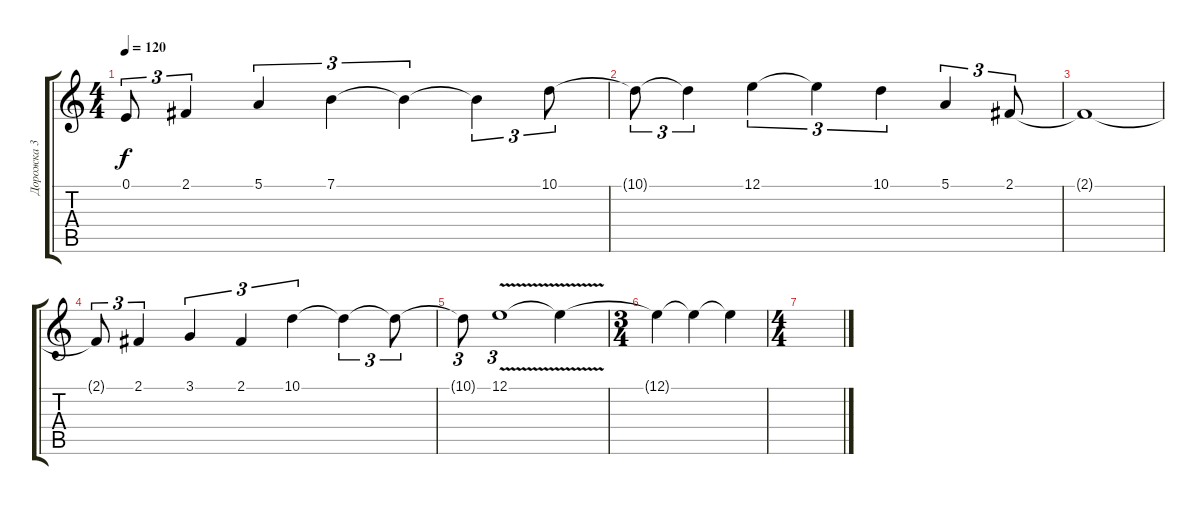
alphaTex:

\track ("Дорожка 3" "Дорожка 3") {instrument synthstrings1}
\staff {score tabs}
\tuning (E4 B3 G3 D3 A2 E2) {hide}
\ts (4 4)
\tempo 120
\clef g2
\ks c
0.1{t}.8{tu (3 2) dy f} 2.1.4{tu (3 2)} 5.1.4{tu (3 2)} 7.1.4{tu (3 2)} 7.1{t}.4{tu (3 2)} 7.1{t}.4{tu (3 2)} 10.1.8{tu (3 2)} |
10.1{t}.8{tu (3 2)} 10.1{t}.4{tu (3 2)} 12.1.4{tu (3 2)} 12.1{t}.4{tu (3 2)} 10.1.4{tu (3 2)} 5.1.4{tu (3 2)} 2.1.8{tu (3 2)} |
2.1{t}.1 |
2.1{t}.8{tu (3 2)} 2.1.4{tu (3 2)} 3.1.4{tu (3 2)} 2.1.4{tu (3 2)} 10.1.4{tu (3 2)} 10.1{t}.4{tu (3 2)} 10.1{t}.8{tu (3 2)} |
10.1{t}.8{tu (3 2)} 12.1{v}.1{tu (3 2)} 12.1{t}.4 |
\ts (3 4)
12.1{t}.4 12.1{t}.4 12.1{t}.4 |
\ts (4 4)
